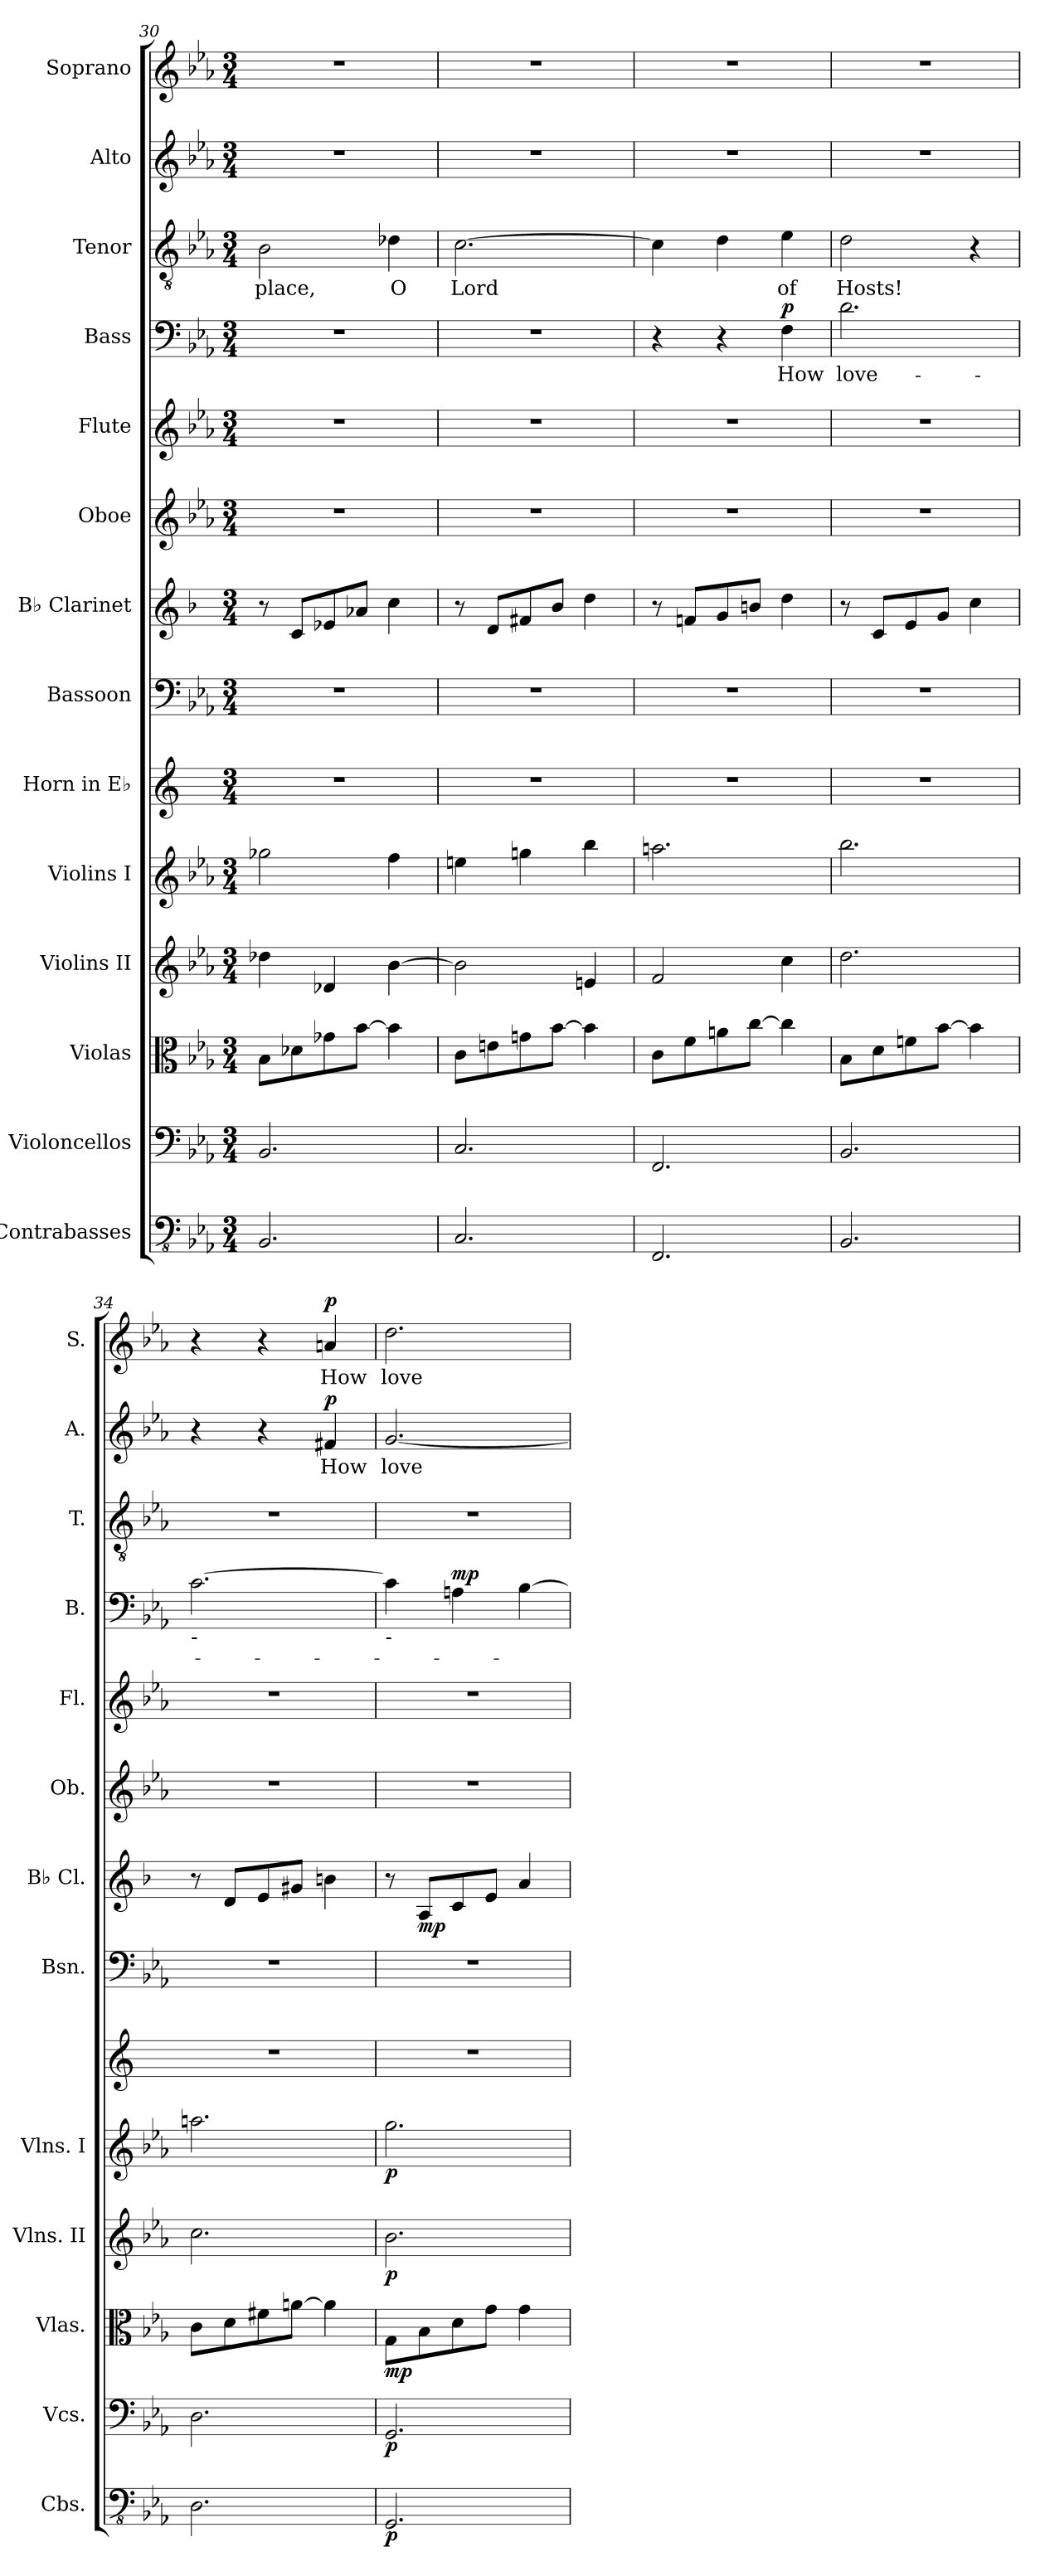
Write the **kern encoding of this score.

**kern	**dynam	**kern	**dynam	**kern	**dynam	**kern	**dynam	**kern	**dynam	**kern	**kern	**kern	**dynam	**kern	**kern	**kern	**text	**dynam	**kern	**text	**kern	**text	**dynam	**kern	**text	**dynam
*part14	*part14	*part13	*part13	*part12	*part12	*part11	*part11	*part10	*part10	*part9	*part8	*part7	*part7	*part6	*part5	*part4	*part4	*part4	*part3	*part3	*part2	*part2	*part2	*part1	*part1	*part1
*staff14	*staff14	*staff13	*staff13	*staff12	*staff12	*staff11	*staff11	*staff10	*staff10	*staff9	*staff8	*staff7	*staff7	*staff6	*staff5	*staff4	*staff4	*staff4	*staff3	*staff3	*staff2	*staff2	*staff2	*staff1	*staff1	*staff1
*I"Contrabasses	*	*I"Violoncellos	*	*I"Violas	*	*I"Violins II	*	*I"Violins I	*	*I"Horn in E♭	*I"Bassoon	*I"B♭ Clarinet	*	*I"Oboe	*I"Flute	*I"Bass	*	*	*I"Tenor	*	*I"Alto	*	*	*I"Soprano	*	*
*I'Cbs.	*	*I'Vcs.	*	*I'Vlas.	*	*I'Vlns. II	*	*I'Vlns. I	*	*	*I'Bsn.	*I'B♭ Cl.	*	*I'Ob.	*I'Fl.	*I'B.	*	*	*I'T.	*	*I'A.	*	*	*I'S.	*	*
*clefFv4	*	*clefF4	*	*clefC3	*	*clefG2	*	*clefG2	*	*clefG2	*clefF4	*clefG2	*	*clefG2	*clefG2	*clefF4	*	*	*clefGv2	*	*clefG2	*	*	*clefG2	*	*
*	*	*	*	*	*	*	*	*	*	*ITrd5c9	*	*ITrd1c2	*	*	*	*	*	*	*	*	*	*	*	*	*	*
*k[b-e-a-]	*	*k[b-e-a-]	*	*k[b-e-a-]	*	*k[b-e-a-]	*	*k[b-e-a-]	*	*k[b-e-a-]	*k[b-e-a-]	*k[b-e-a-]	*	*k[b-e-a-]	*k[b-e-a-]	*k[b-e-a-]	*	*	*k[b-e-a-]	*	*k[b-e-a-]	*	*	*k[b-e-a-]	*	*
*M3/4	*	*M3/4	*	*M3/4	*	*M3/4	*	*M3/4	*	*M3/4	*M3/4	*M3/4	*	*M3/4	*M3/4	*M3/4	*	*	*M3/4	*	*M3/4	*	*	*M3/4	*	*
=30	=30	=30	=30	=30	=30	=30	=30	=30	=30	=30	=30	=30	=30	=30	=30	=30	=30	=30	=30	=30	=30	=30	=30	=30	=30	=30
!	!	!	!	!	!	!	!	!	!	!	!	!	!	!	!	!	!	!	!	!LO:LY:b	!	!	!	!	!	!
2.BBB-/	.	2.BB-/	.	8B-\L	.	4dd-X\	.	2gg-X\	.	2.r	2.r	8r	.	2.r	2.r	2.r	.	.	2B-\	-place,	2.r	.	.	2.r	.	.
.	.	.	.	8d-X\	.	.	.	.	.	.	.	8B-/L	.	.	.	.	.	.	.	.	.	.	.	.	.	.
.	.	.	.	8g-X\	.	4d-X/	.	.	.	.	.	8d-X/	.	.	.	.	.	.	.	.	.	.	.	.	.	.
.	.	.	.	[8b-\J	.	.	.	.	.	.	.	8g-X/J	.	.	.	.	.	.	.	.	.	.	.	.	.	.
!	!	!	!	!	!	!	!	!	!	!	!	!	!	!	!	!	!	!	!	!LO:LY:b	!	!	!	!	!	!
.	.	.	.	4b-\]	.	[4b-\	.	4ff\	.	.	.	4b-\	.	.	.	.	.	.	4d-X\	O	.	.	.	.	.	.
!!LO:PB:g=z
=31	=31	=31	=31	=31	=31	=31	=31	=31	=31	=31	=31	=31	=31	=31	=31	=31	=31	=31	=31	=31	=31	=31	=31	=31	=31	=31
!	!	!	!	!	!	!	!	!	!	!	!	!	!	!	!	!	!	!	!	!LO:LY:b	!	!	!	!	!	!
2.CC/	.	2.C/	.	8c\L	.	2b-\]	.	4een\	.	2.r	2.r	8r	.	2.r	2.r	2.r	.	.	[2.c\	Lord	2.r	.	.	2.r	.	.
.	.	.	.	8en\	.	.	.	.	.	.	.	8c/L	.	.	.	.	.	.	.	.	.	.	.	.	.	.
.	.	.	.	8gn\	.	.	.	4ggn\	.	.	.	8en/	.	.	.	.	.	.	.	.	.	.	.	.	.	.
.	.	.	.	[8b-\J	.	.	.	.	.	.	.	8a-/J	.	.	.	.	.	.	.	.	.	.	.	.	.	.
.	.	.	.	4b-\]	.	4en/	.	4bb-\	.	.	.	4cc\	.	.	.	.	.	.	.	.	.	.	.	.	.	.
=32	=32	=32	=32	=32	=32	=32	=32	=32	=32	=32	=32	=32	=32	=32	=32	=32	=32	=32	=32	=32	=32	=32	=32	=32	=32	=32
2.FFF/	.	2.FF/	.	8c\L	.	2f/	.	2.aan\	.	2.r	2.r	8r	.	2.r	2.r	4r	.	.	4c\]	.	2.r	.	.	2.r	.	.
.	.	.	.	8f\	.	.	.	.	.	.	.	8e-X/L	.	.	.	.	.	.	.	.	.	.	.	.	.	.
.	.	.	.	8an\	.	.	.	.	.	.	.	8f/	.	.	.	4r	.	.	4d\	.	.	.	.	.	.	.
.	.	.	.	[8cc\J	.	.	.	.	.	.	.	8an/J	.	.	.	.	.	.	.	.	.	.	.	.	.	.
!	!	!	!	!	!	!	!	!	!	!	!	!	!	!	!	!	!LO:LY:b	!LO:DY:a	!	!LO:LY:b	!	!	!	!	!	!
.	.	.	.	4cc\]	.	4cc\	.	.	.	.	.	4cc\	.	.	.	4F\	How	p	4e-\	of	.	.	.	.	.	.
=33	=33	=33	=33	=33	=33	=33	=33	=33	=33	=33	=33	=33	=33	=33	=33	=33	=33	=33	=33	=33	=33	=33	=33	=33	=33	=33
!	!	!	!	!	!	!	!	!	!	!	!	!	!	!	!	!	!LO:LY:b	!	!	!LO:LY:b	!	!	!	!	!	!
2.BBB-/	.	2.BB-/	.	8B-\L	.	2.dd\	.	2.bb-\	.	2.r	2.r	8r	.	2.r	2.r	2.d\	love-	.	2d\	Hosts!	2.r	.	.	2.r	.	.
.	.	.	.	8d\	.	.	.	.	.	.	.	8B-/L	.	.	.	.	.	.	.	.	.	.	.	.	.	.
.	.	.	.	8fn\	.	.	.	.	.	.	.	8d/	.	.	.	.	.	.	.	.	.	.	.	.	.	.
.	.	.	.	[8b-\J	.	.	.	.	.	.	.	8f/J	.	.	.	.	.	.	.	.	.	.	.	.	.	.
.	.	.	.	4b-\]	.	.	.	.	.	.	.	4b-\	.	.	.	.	.	.	4r	.	.	.	.	.	.	.
=34	=34	=34	=34	=34	=34	=34	=34	=34	=34	=34	=34	=34	=34	=34	=34	=34	=34	=34	=34	=34	=34	=34	=34	=34	=34	=34
!	!	!	!	!	!	!	!	!	!	!	!	!	!	!	!	!LO:TX:b:t=-	!	!	!	!	!	!	!	!	!	!
2.DD\	.	2.D\	.	8c\L	.	2.cc\	.	2.aan\	.	2.r	2.r	8r	.	2.r	2.r	[2.c\	.	.	2.r	.	4r	.	.	4r	.	.
.	.	.	.	8d\	.	.	.	.	.	.	.	8c/L	.	.	.	.	.	.	.	.	.	.	.	.	.	.
.	.	.	.	8f#X\	.	.	.	.	.	.	.	8d/	.	.	.	.	.	.	.	.	4r	.	.	4r	.	.
.	.	.	.	[8an\J	.	.	.	.	.	.	.	8f#X/J	.	.	.	.	.	.	.	.	.	.	.	.	.	.
!	!	!	!	!	!	!	!	!	!	!	!	!	!	!	!	!	!	!	!	!	!	!LO:LY:b	!LO:DY:a	!	!LO:LY:b	!LO:DY:a
.	.	.	.	4a\]	.	.	.	.	.	.	.	4an\	.	.	.	.	.	.	.	.	4f#X/	How	p	4an/	How	p
=35	=35	=35	=35	=35	=35	=35	=35	=35	=35	=35	=35	=35	=35	=35	=35	=35	=35	=35	=35	=35	=35	=35	=35	=35	=35	=35
!	!	!	!	!	!	!	!	!	!	!	!	!	!	!	!	!LO:TX:b:t=-	!	!	!	!	!	!	!	!	!	!
!	!LO:DY:b	!	!LO:DY:b	!	!LO:DY:b	!	!LO:DY:b	!	!LO:DY:b	!	!	!	!	!	!	!	!	!	!	!	!	!LO:LY:b	!	!	!LO:LY:b	!
2.GGG/	p	2.GG/	p	8G\L	mp	2.b-\	p	2.gg\	p	2.r	2.r	8r	.	2.r	2.r	4c\]	.	.	2.r	.	[2.g/	love-	.	2.dd\	love-	.
!	!	!	!	!	!	!	!	!	!	!	!	!	!LO:DY:b	!	!	!	!	!	!	!	!	!	!	!	!	!
.	.	.	.	8B-\	.	.	.	.	.	.	.	8G/L	mp	.	.	.	.	.	.	.	.	.	.	.	.	.
!	!	!	!	!	!	!	!	!	!	!	!	!	!	!	!	!	!	!LO:DY:a	!	!	!	!	!	!	!	!
.	.	.	.	8d\	.	.	.	.	.	.	.	8B-/	.	.	.	4An\	.	mp	.	.	.	.	.	.	.	.
.	.	.	.	8g\J	.	.	.	.	.	.	.	8d/J	.	.	.	.	.	.	.	.	.	.	.	.	.	.
.	.	.	.	4g\	.	.	.	.	.	.	.	4g/	.	.	.	[4B-\	.	.	.	.	.	.	.	.	.	.
=	=	=	=	=	=	=	=	=	=	=	=	=	=	=	=	=	=	=	=	=	=	=	=	=	=	=
*-	*-	*-	*-	*-	*-	*-	*-	*-	*-	*-	*-	*-	*-	*-	*-	*-	*-	*-	*-	*-	*-	*-	*-	*-	*-	*-
